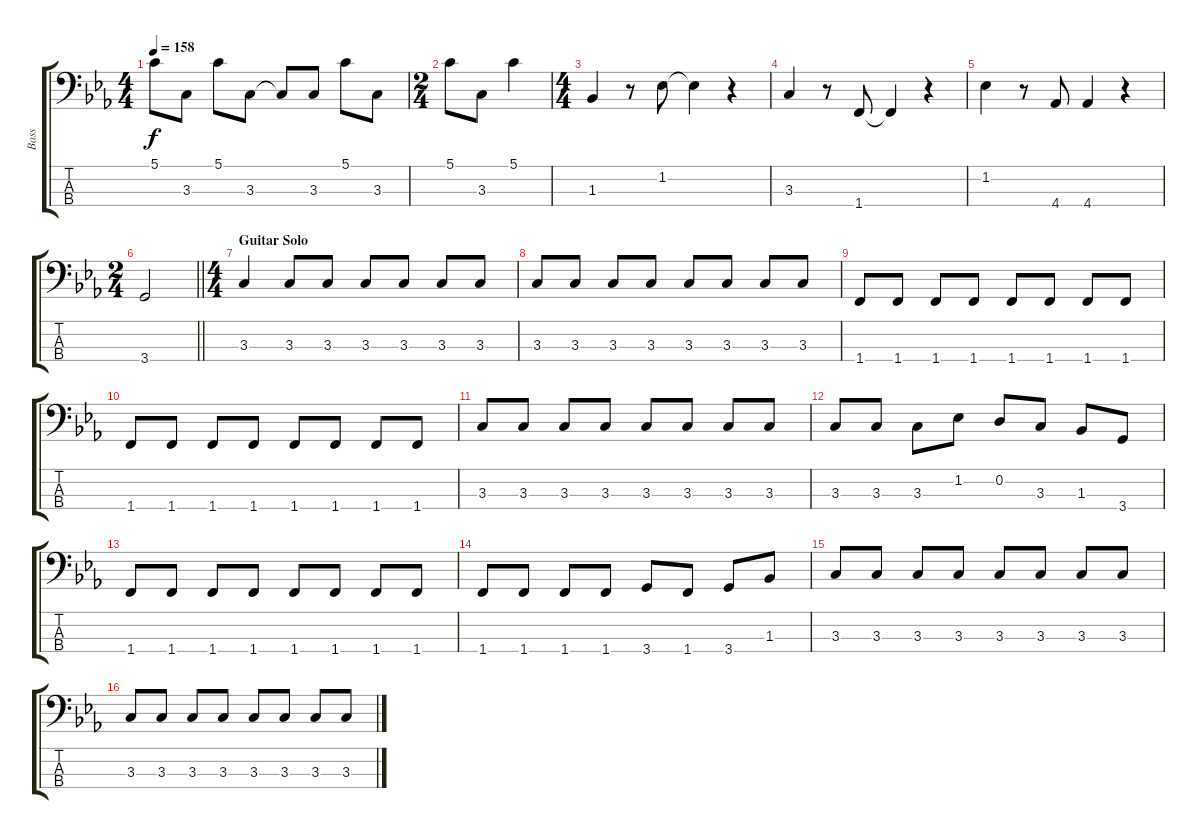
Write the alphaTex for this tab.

\track ("Bass" "Bass") {instrument electricbassfinger}
\staff {score tabs}
\tuning (G2 D2 A1 E1) {hide}
\ts (4 4)
\tempo 158
\clef f4
\ks eb
5.1.8{dy f} 3.3.8 5.1.8 3.3.8 3.3{t}.8 3.3.8 5.1.8 3.3.8 |
\ts (2 4)
5.1.8 3.3.8 5.1.4 |
\ts (4 4)
1.3.4 r.8 1.2.8 1.2{t}.4 r.4 |
3.3.4 r.8 1.4.8 1.4{t}.4 r.4 |
1.2.4 r.8 4.4.8 4.4.4 r.4 |
\ts (2 4)
\barLineRight lightlight
3.4.2 |
\ts (4 4)
\section ("" "Guitar Solo")
3.3.4 3.3.8 3.3.8 3.3.8 3.3.8 3.3.8 3.3.8 |
3.3.8 3.3.8 3.3.8 3.3.8 3.3.8 3.3.8 3.3.8 3.3.8 |
1.4.8 1.4.8 1.4.8 1.4.8 1.4.8 1.4.8 1.4.8 1.4.8 |
1.4.8 1.4.8 1.4.8 1.4.8 1.4.8 1.4.8 1.4.8 1.4.8 |
3.3.8 3.3.8 3.3.8 3.3.8 3.3.8 3.3.8 3.3.8 3.3.8 |
3.3.8 3.3.8 3.3.8 1.2.8 0.2.8 3.3.8 1.3.8 3.4.8 |
1.4.8 1.4.8 1.4.8 1.4.8 1.4.8 1.4.8 1.4.8 1.4.8 |
1.4.8 1.4.8 1.4.8 1.4.8 3.4.8 1.4.8 3.4.8 1.3.8 |
3.3.8 3.3.8 3.3.8 3.3.8 3.3.8 3.3.8 3.3.8 3.3.8 |
3.3.8 3.3.8 3.3.8 3.3.8 3.3.8 3.3.8 3.3.8 3.3.8
